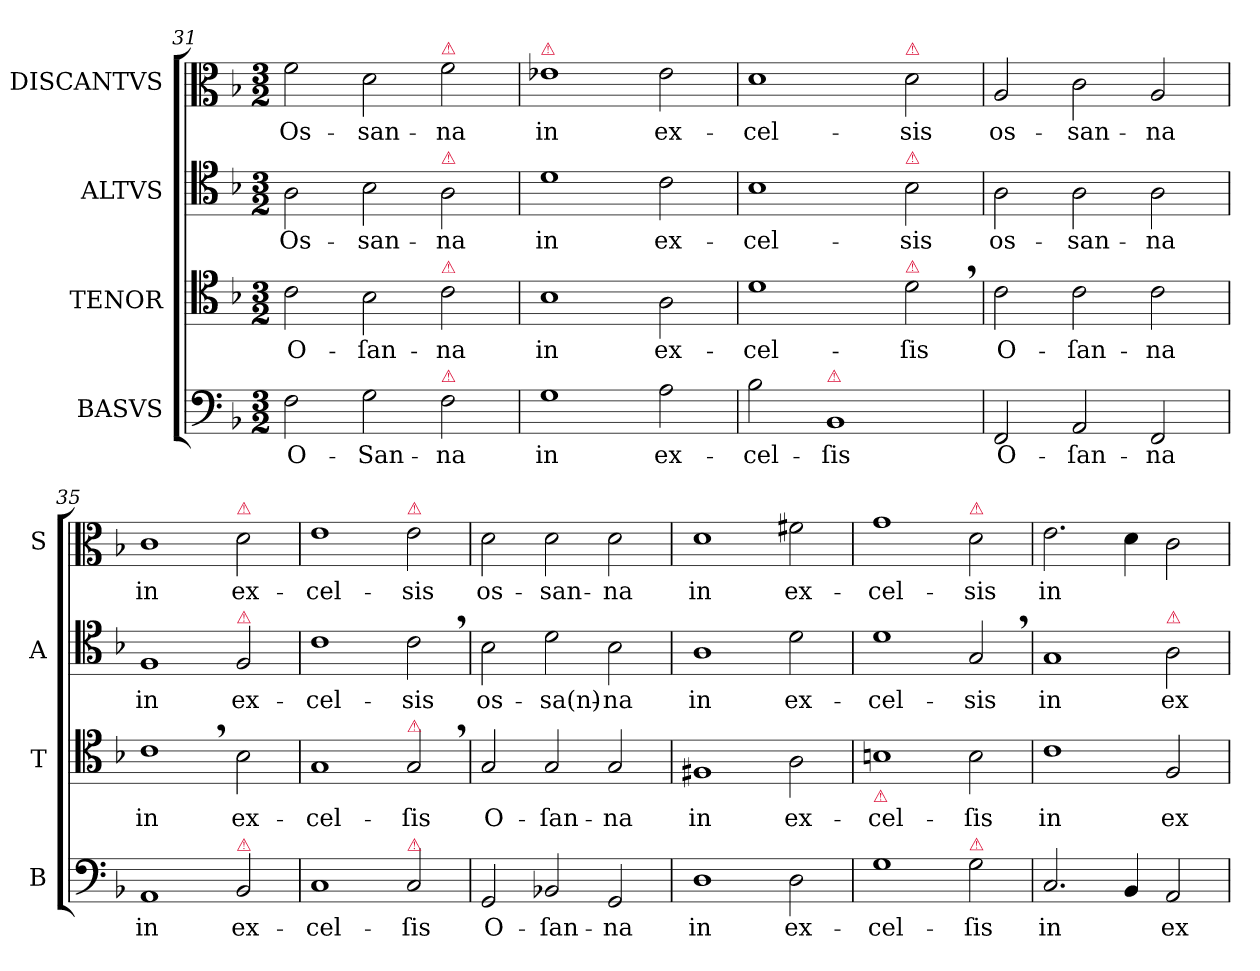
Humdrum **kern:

**kern	**text	**kern	**text	**kern	**text	**kern	**text
*part4	*part4	*part3	*part3	*part2	*part2	*part1	*part1
*staff4	*staff4	*staff3	*staff3	*staff2	*staff2	*staff1	*staff1
*I"BASVS	*	*I"TENOR	*	*I"ALTVS	*	*I"DISCANTVS	*
*I'B	*	*I'T	*	*I'A	*	*I'S	*
*clefF4	*	*clefC4	*	*clefC4	*	*clefC3	*
*k[b-]	*	*k[b-]	*	*k[b-]	*	*k[b-]	*
*F:	*	*F:	*	*F:	*	*F:	*
*M3/2	*	*M3/2	*	*M3/2	*	*M3/2	*
=31	=31	=31	=31	=31	=31	=31	=31
2F\	O-	2c\	O-	2A\	Os-	2f\	Os-
2G\	-San-	2B-\	-ſan-	2B-\	-san-	2d\	-san-
!	!	!	!	!	!	!LO:TX:a:color=crimson:t=⚠	!
!	!	!	!	!LO:TX:a:color=crimson:t=⚠	!	!	!
!	!	!LO:TX:a:color=crimson:t=⚠	!	!	!	!	!
!LO:TX:a:color=crimson:t=⚠	!	!	!	!	!	!	!
2F\	-na	2c\	-na	2A\	-na	2f\	-na
=32	=32	=32	=32	=32	=32	=32	=32
!	!	!	!	!	!	!LO:TX:a:color=crimson:t=⚠	!
1G	in	1B-	in	1d	in	1e-X	in
2A\	ex-	2A\	ex-	2c\	ex-	2e-\	ex-
=33	=33	=33	=33	=33	=33	=33	=33
2B-\	-cel-	1d	-cel-	1B-	-cel-	1d	-cel-
!LO:TX:a:color=crimson:t=⚠	!	!	!	!	!	!	!
1BB-	-ſis	.	.	.	.	.	.
!	!	!	!	!	!	!LO:TX:a:color=crimson:t=⚠	!
!	!	!	!	!LO:TX:a:color=crimson:t=⚠	!	!	!
!	!	!LO:TX:a:color=crimson:t=⚠	!	!	!	!	!
.	.	2d,\	-ſis	2B-\	-sis	2d\	-sis
=34	=34	=34	=34	=34	=34	=34	=34
!	!	!	!LO:LY:i	!	!	!	!
2FF/	O-	2c\	O-	2A\	os-	2A/	os-
!	!	!	!LO:LY:i	!	!	!	!
2AA/	-ſan-	2c\	-ſan-	2A\	-san-	2c\	-san-
!	!	!	!LO:LY:i	!	!	!	!
2FF/	-na	2c\	-na	2A\	-na	2A/	-na
=35	=35	=35	=35	=35	=35	=35	=35
!	!	!	!LO:LY:i	!	!	!	!
1AA	in	1c,	in	1F	in	1c	in
!	!	!	!	!	!	!LO:TX:a:color=crimson:t=⚠	!
!	!	!	!	!LO:TX:a:color=crimson:t=⚠	!	!	!
!LO:TX:a:color=crimson:t=⚠	!	!	!	!	!	!	!
!	!	!	!LO:LY:i	!	!	!	!
2BB-/	ex-	2B-\	ex-	2F/	ex-	2d\	ex-
=36	=36	=36	=36	=36	=36	=36	=36
!	!	!	!LO:LY:i	!	!	!	!
1C	-cel-	1G	-cel-	1c	-cel-	1e	-cel-
!	!	!	!	!	!	!LO:TX:a:color=crimson:t=⚠	!
!	!	!LO:TX:a:color=crimson:t=⚠	!	!	!	!	!
!LO:TX:a:color=crimson:t=⚠	!	!	!	!	!	!	!
!	!	!	!LO:LY:i	!	!	!	!
2C/	-ſis	2G,/	-ſis	2c,\	-sis	2e\	-sis
=37	=37	=37	=37	=37	=37	=37	=37
2GG/	O-	2G/	O-	2B-\	os-	2d\	os-
2BB-X/	-ſan-	2G/	-ſan-	2d\	-sa(n)-	2d\	-san-
2GG/	-na	2G/	-na	2B-\	-na	2d\	-na
=38	=38	=38	=38	=38	=38	=38	=38
1D	in	1F#X	in	1A	in	1d	in
2D\	ex-	2A\	ex-	2d\	ex-	2f#X\	ex-
=39	=39	=39	=39	=39	=39	=39	=39
!	!	!LO:TX:b:color=crimson:t=⚠	!	!	!	!	!
1G	-cel-	1Bn	-cel-	1d	-cel-	1g	-cel-
!	!	!	!	!	!	!LO:TX:a:color=crimson:t=⚠	!
!LO:TX:a:color=crimson:t=⚠	!	!	!	!	!	!	!
2G\	-ſis	2B\	-ſis	2G,/	-sis	2d\	-sis
=40	=40	=40	=40	=40	=40	=40	=40
2.C/	in	1c	in	1G	in	2.e\	in
4BB-/	.	.	.	.	.	4d\	.
!	!	!	!	!LO:TX:a:color=crimson:t=⚠	!	!	!
2AA/	ex-	2F/	ex-	2A\	ex-	2c\	.
=	=	=	=	=	=	=	=
*-	*-	*-	*-	*-	*-	*-	*-
